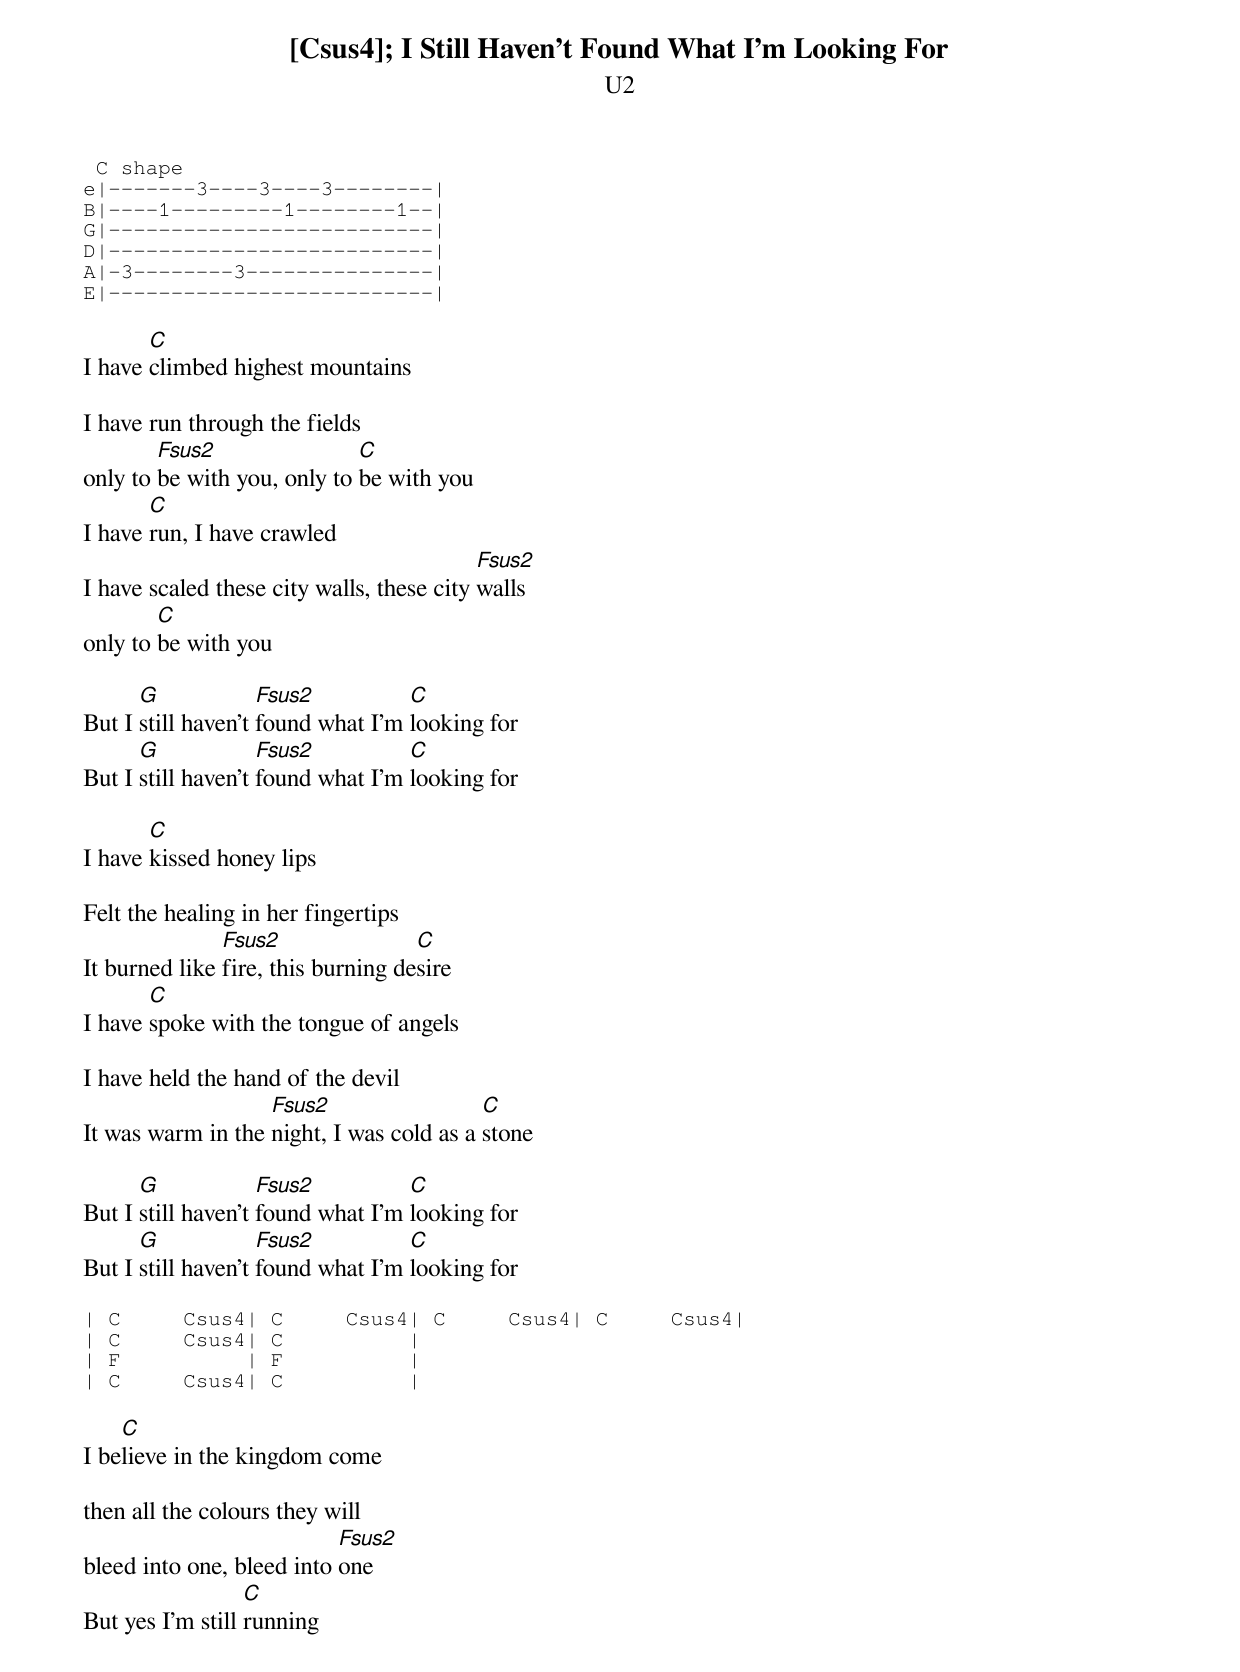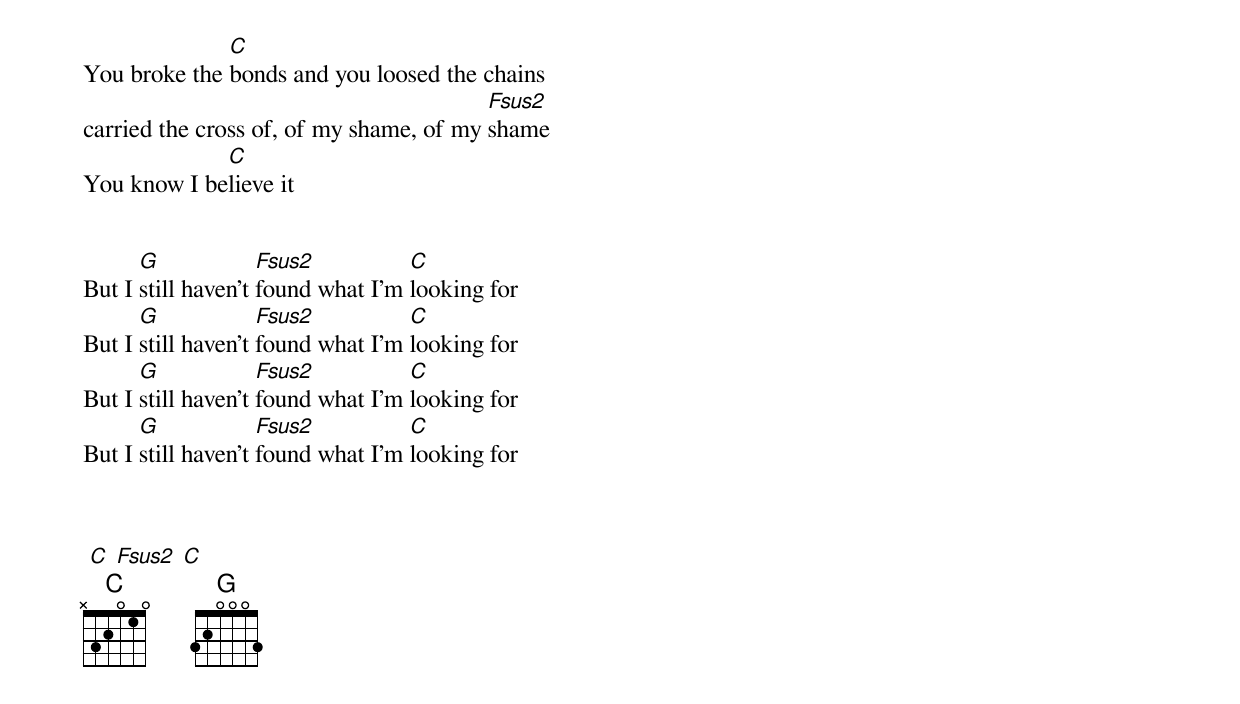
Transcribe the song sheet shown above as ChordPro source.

[Csus4]
{title: I Still Haven't Found What I'm Looking For}
{subtitle: U2}

{sot}
 C shape
e|-------3----3----3--------|
B|----1---------1--------1--|
G|--------------------------|
D|--------------------------|
A|-3--------3---------------|
E|--------------------------|
{eot}

I have [C]climbed highest mountains

I have run through the fields
only to [Fsus2]be with you, only to [C]be with you
I have [C]run, I have crawled
I have scaled these city walls, these city [Fsus2]walls
only to [C]be with you

But I [G]still haven't [Fsus2]found what I'm [C]looking for
But I [G]still haven't [Fsus2]found what I'm [C]looking for

I have [C]kissed honey lips

Felt the healing in her fingertips
It burned like [Fsus2]fire, this burning de[C]sire
I have [C]spoke with the tongue of angels

I have held the hand of the devil
It was warm in the [Fsus2]night, I was cold as a [C]stone

But I [G]still haven't [Fsus2]found what I'm [C]looking for
But I [G]still haven't [Fsus2]found what I'm [C]looking for

{sot}
| C     Csus4| C     Csus4| C     Csus4| C     Csus4|
| C     Csus4| C          |
| F          | F          |
| C     Csus4| C          |
{eot}

I be[C]lieve in the kingdom come

then all the colours they will
bleed into one, bleed into [Fsus2]one
But yes I'm still [C]running
You broke the [C]bonds and you loosed the chains
carried the cross of, of my shame, of my [Fsus2]shame
You know I be[C]lieve it


But I [G]still haven't [Fsus2]found what I'm [C]looking for
But I [G]still haven't [Fsus2]found what I'm [C]looking for
But I [G]still haven't [Fsus2]found what I'm [C]looking for
But I [G]still haven't [Fsus2]found what I'm [C]looking for



 [C] [Fsus2] [C]
